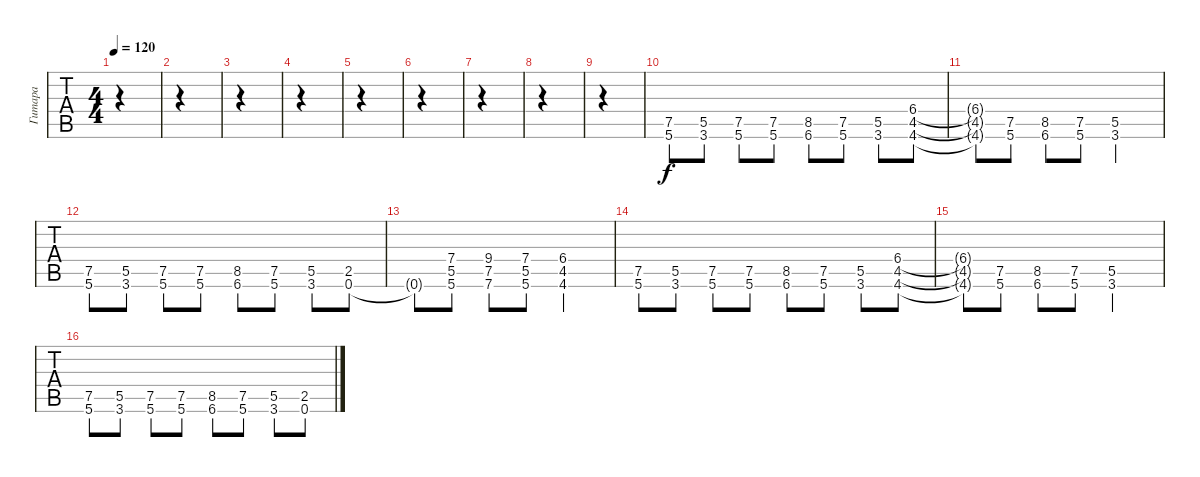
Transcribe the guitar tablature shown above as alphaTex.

\track ("Гитара" "Гитара") {instrument distortionguitar}
\staff {tabs}
\tuning (E4 B3 G3 D3 A2 E2) {hide}
\ts (4 4)
\tempo 120
\clef g2
\ks c
|
|
|
|
|
|
|
|
|
(7.5 5.6).8 (5.5 3.6).8 (7.5 5.6).8 (7.5 5.6).8 (8.5 6.6).8 (7.5 5.6).8 (5.5 3.6).8 (6.4 4.5 4.6).8 |
(6.4{t} 4.5{t} 4.6{t}).8 (7.5 5.6).8 (8.5 6.6).8 (7.5 5.6).8 (5.5 3.6).2 |
(7.5 5.6).8 (5.5 3.6).8 (7.5 5.6).8 (7.5 5.6).8 (8.5 6.6).8 (7.5 5.6).8 (5.5 3.6).8 (2.5 0.6).8 |
0.6{t}.8 (7.4 5.5 5.6).8 (9.4 7.5 7.6).8 (7.4 5.5 5.6).8 (6.4 4.5 4.6).2 |
(7.5 5.6).8 (5.5 3.6).8 (7.5 5.6).8 (7.5 5.6).8 (8.5 6.6).8 (7.5 5.6).8 (5.5 3.6).8 (6.4 4.5 4.6).8 |
(6.4{t} 4.5{t} 4.6{t}).8 (7.5 5.6).8 (8.5 6.6).8 (7.5 5.6).8 (5.5 3.6).2 |
(7.5 5.6).8 (5.5 3.6).8 (7.5 5.6).8 (7.5 5.6).8 (8.5 6.6).8 (7.5 5.6).8 (5.5 3.6).8 (2.5 0.6).8
